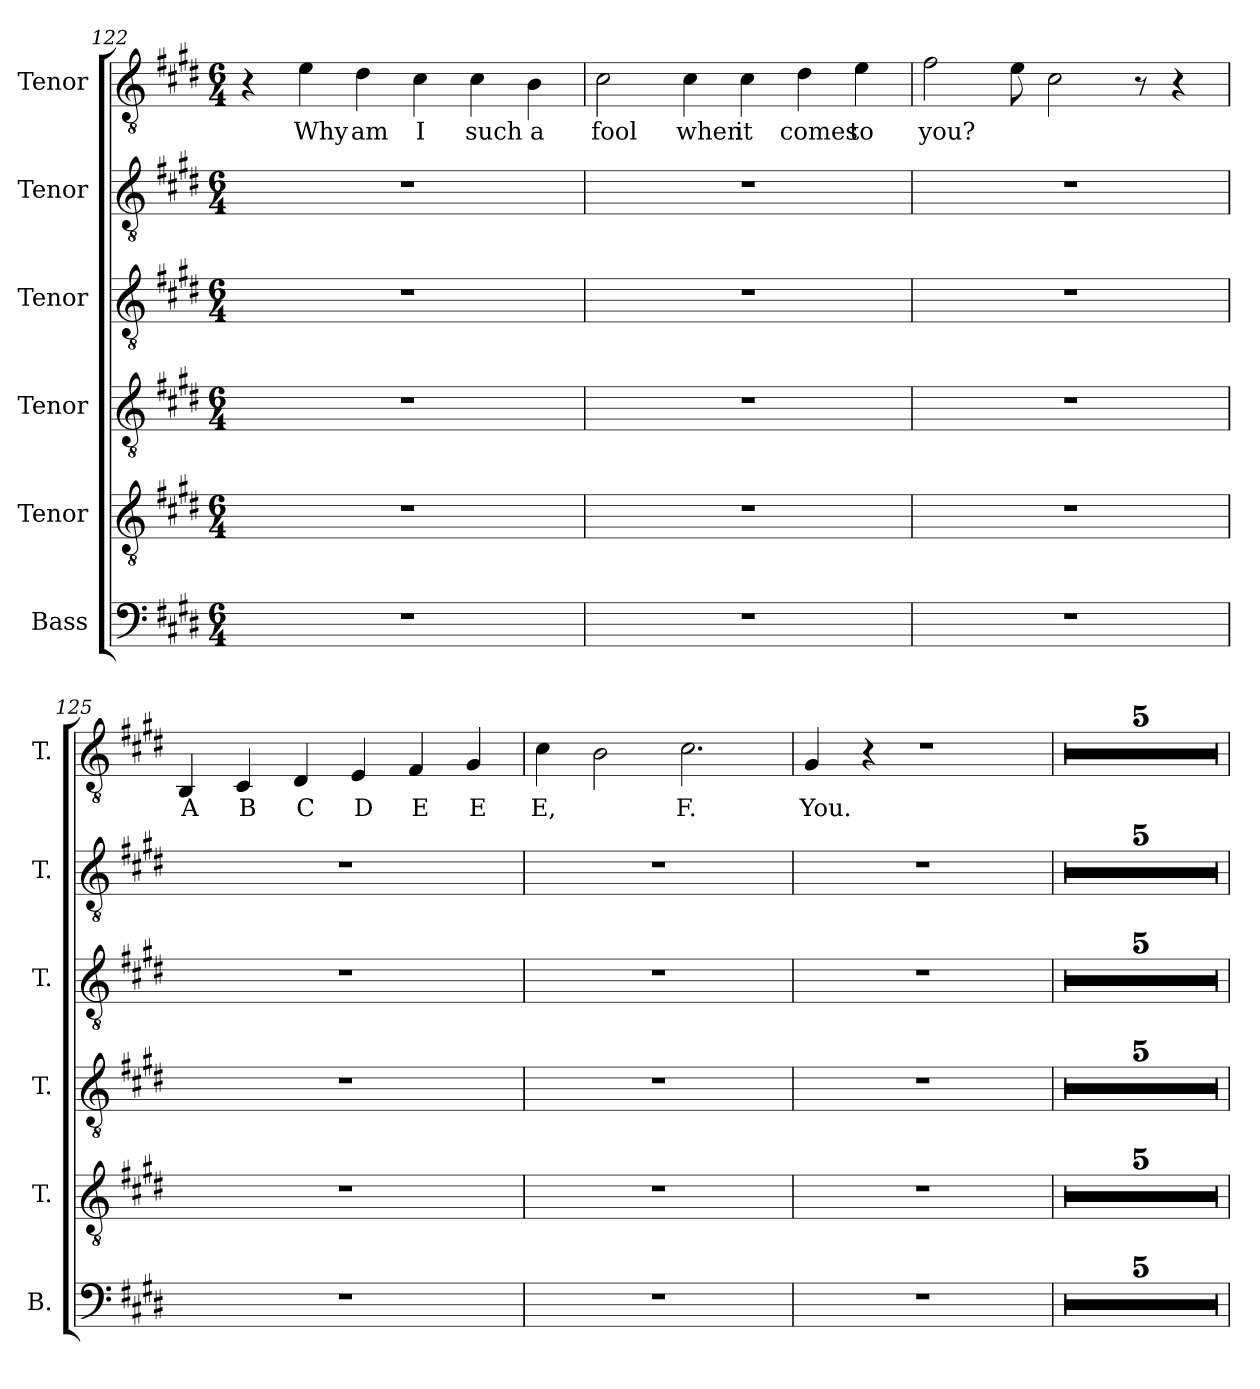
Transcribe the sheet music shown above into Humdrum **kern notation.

**kern	**kern	**kern	**kern	**kern	**kern	**text
*part6	*part5	*part4	*part3	*part2	*part1	*part1
*staff6	*staff5	*staff4	*staff3	*staff2	*staff1	*staff1
*I"Bass	*I"Tenor	*I"Tenor	*I"Tenor	*I"Tenor	*I"Tenor	*
*I'B.	*I'T.	*I'T.	*I'T.	*I'T.	*I'T.	*
*clefF4	*clefGv2	*clefGv2	*clefGv2	*clefGv2	*clefGv2	*
*k[f#c#g#d#]	*k[f#c#g#d#]	*k[f#c#g#d#]	*k[f#c#g#d#]	*k[f#c#g#d#]	*k[f#c#g#d#]	*
*M6/4	*M6/4	*M6/4	*M6/4	*M6/4	*M6/4	*
=122	=122	=122	=122	=122	=122	=122
1.r	1.r	1.r	1.r	1.r	4r	.
!	!	!	!	!	!	!LO:LY:b
.	.	.	.	.	4e\	Why
!	!	!	!	!	!	!LO:LY:b
.	.	.	.	.	4d#\	am
!	!	!	!	!	!	!LO:LY:b
.	.	.	.	.	4c#\	I
!	!	!	!	!	!	!LO:LY:b
.	.	.	.	.	4c#\	such
!	!	!	!	!	!	!LO:LY:b
.	.	.	.	.	4B\	a
=123	=123	=123	=123	=123	=123	=123
!	!	!	!	!	!	!LO:LY:b
1.r	1.r	1.r	1.r	1.r	2c#\	fool
!	!	!	!	!	!	!LO:LY:b
.	.	.	.	.	4c#\	when
!	!	!	!	!	!	!LO:LY:b
.	.	.	.	.	4c#\	it
!	!	!	!	!	!	!LO:LY:b
.	.	.	.	.	4d#\	comes
!	!	!	!	!	!	!LO:LY:b
.	.	.	.	.	4e\	to
=124	=124	=124	=124	=124	=124	=124
!	!	!	!	!	!	!LO:LY:b
1.r	1.r	1.r	1.r	1.r	2f#\	you?
.	.	.	.	.	8e\	.
.	.	.	.	.	2c#\	.
.	.	.	.	.	8r	.
.	.	.	.	.	4r	.
=125	=125	=125	=125	=125	=125	=125
!	!	!	!	!	!	!LO:LY:b
1.r	1.r	1.r	1.r	1.r	4BB/	A
!	!	!	!	!	!	!LO:LY:b
.	.	.	.	.	4C#/	B
!	!	!	!	!	!	!LO:LY:b
.	.	.	.	.	4D#/	C
!	!	!	!	!	!	!LO:LY:b
.	.	.	.	.	4E/	D
!	!	!	!	!	!	!LO:LY:b
.	.	.	.	.	4F#/	E
!	!	!	!	!	!	!LO:LY:b
.	.	.	.	.	4G#/	E
=126	=126	=126	=126	=126	=126	=126
!	!	!	!	!	!	!LO:LY:b
1.r	1.r	1.r	1.r	1.r	4c#\	E,
.	.	.	.	.	2B\	.
!	!	!	!	!	!	!LO:LY:b
.	.	.	.	.	2.c#\	F.
=127	=127	=127	=127	=127	=127	=127
!	!	!	!	!	!	!LO:LY:b
1.r	1.r	1.r	1.r	1.r	4G#/	You.
.	.	.	.	.	4r	.
.	.	.	.	.	1r	.
=128	=128	=128	=128	=128	=128	=128
1.r	1.r	1.r	1.r	1.r	1.r	.
=129	=129	=129	=129	=129	=129	=129
1.r	1.r	1.r	1.r	1.r	1.r	.
=130	=130	=130	=130	=130	=130	=130
1.r	1.r	1.r	1.r	1.r	1.r	.
=131	=131	=131	=131	=131	=131	=131
1.r	1.r	1.r	1.r	1.r	1.r	.
=132	=132	=132	=132	=132	=132	=132
1.r	1.r	1.r	1.r	1.r	1.r	.
=	=	=	=	=	=	=
*-	*-	*-	*-	*-	*-	*-
